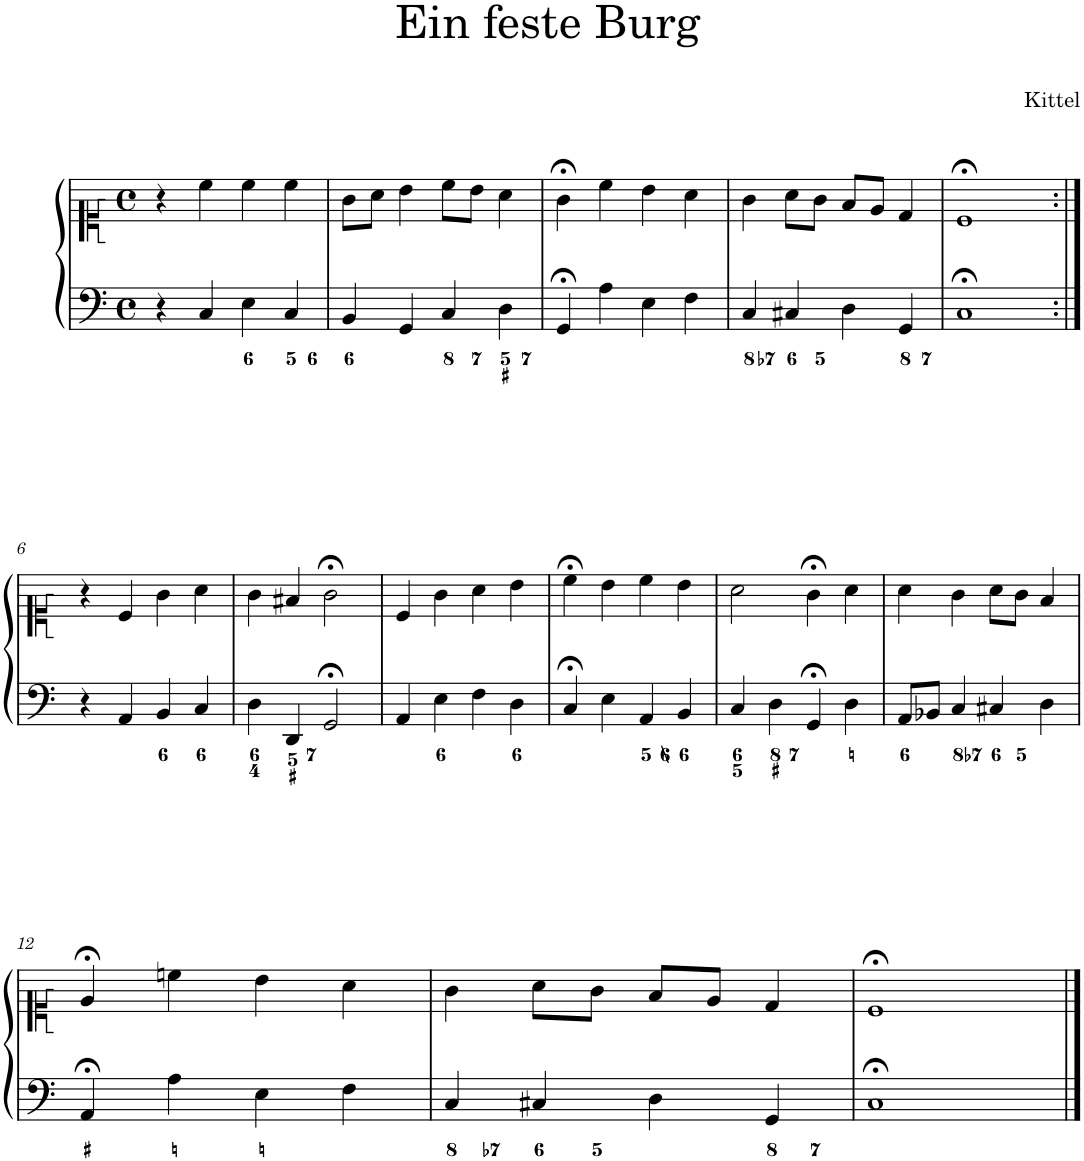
**kern	**kern
*part1	*part1
*staff2	*staff1
*I"Piano	*
*I'Pno.	*
*clefF4	*clefC1
*k[]	*k[]
*M4/4	*M4/4
*met(c)	*met(c)
=1	=1
4r	4r
4C/	4cc\
4E\	4cc\
4C/	4cc\
=2	=2
4BB/	8g\L
.	8a\J
4GG/	4b\
4C/	8cc\L
.	8b\J
4D\	4a\
=3	=3
4GG;</	4g;<\
4A\	4cc\
4E\	4b\
4F\	4a\
=4	=4
4C/	4g\
4C#X/	8a\L
.	8g\J
4D\	8f/L
.	8e/J
4GG/	4d/
=5	=5
1C;<	1c;<
!!LO:LB:g=z
=6:|!	=6:|!
4r	4r
4AA/	4c/
4BB/	4g\
4C/	4a\
=7	=7
4D\	4g\
4DD/	4f#X/
2GG;</	2g;<\
=8	=8
4AA/	4c/
4E\	4g\
4F\	4a\
4D\	4b\
=9	=9
4C;</	4cc;<\
4E\	4b\
4AA/	4cc\
4BB/	4b\
=10	=10
4C/	2a\
4D\	.
4GG;</	4g;<\
4D\	4a\
=11	=11
8AA/L	4a\
8BB-X/J	.
4C/	4g\
4C#X/	8a\L
.	8g\J
4D\	4f/
!!LO:LB:g=z
=12	=12
4AA;</	4e;</
4A\	4ccn\
4E\	4b\
4F\	4a\
=13	=13
4C/	4g\
4C#X/	8a\L
.	8g\J
4D\	8f/L
.	8e/J
4GG/	4d/
=14	=14
1C;<	1c;<
==	==
*-	*-
